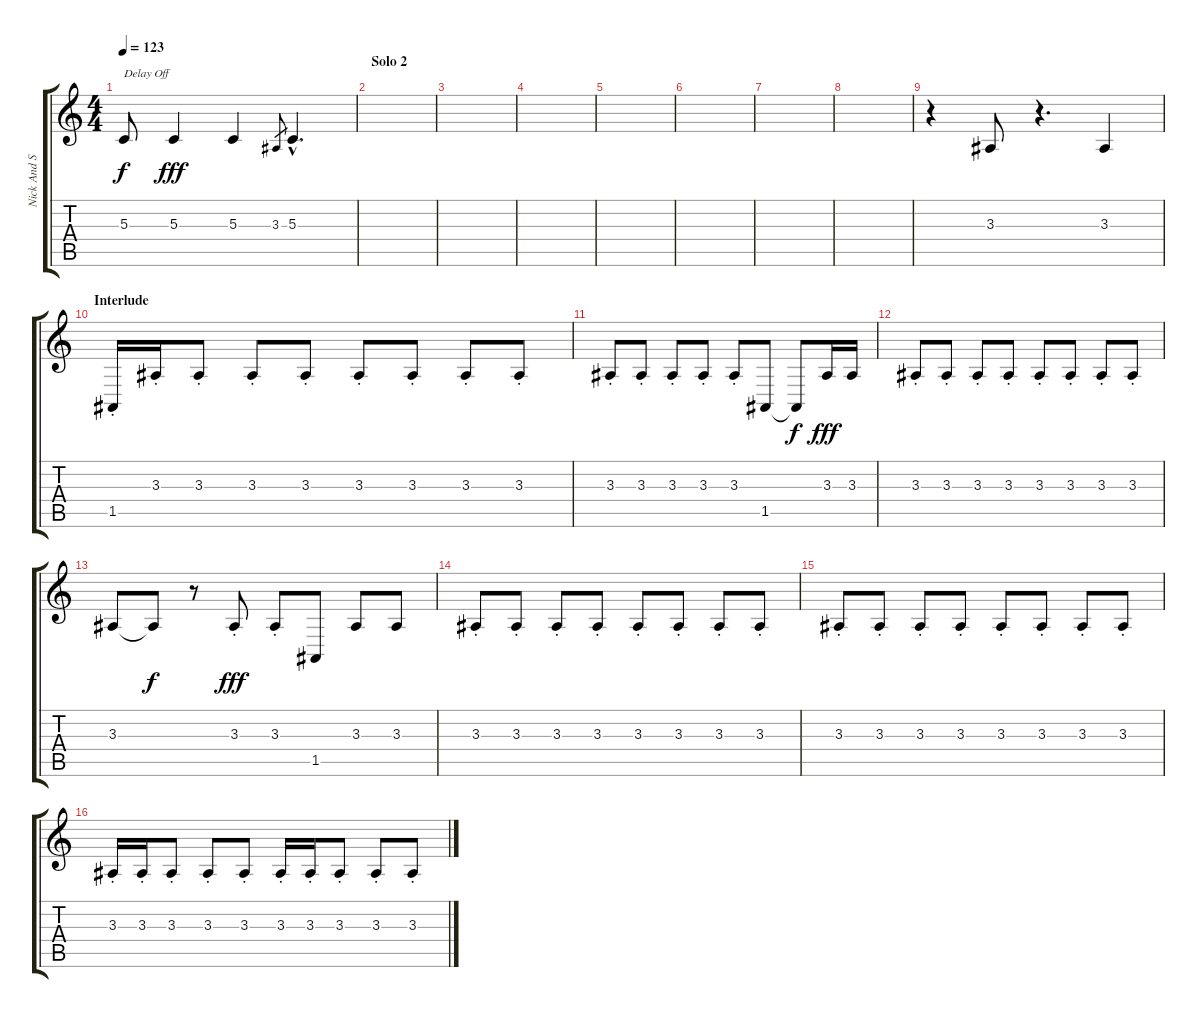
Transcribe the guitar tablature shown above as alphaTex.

\track ("Nick And S.A. Martinez (Voice)" "Nick And S") {instrument englishhorn}
\staff {score tabs}
\tuning (E4 B3 G3 D3 A2 E2) {hide}
\ts (4 4)
\tempo 123
\clef g2
\ks c
5.3{t}.8{txt "Delay Off" dy f} 5.3.4{dy fff} 5.3.4 3.3.8{gr} 5.3{hac}.4{d} |
\section ("" "Solo 2")
|
|
|
|
|
|
|
r.4 3.3.8 r.4{d} 3.3.4 |
\section ("" "Interlude")
1.5{st}.16{volume 8 instrument bassoon} 3.3{st}.16 3.3{st}.8 3.3{st}.8 3.3{st}.8 3.3{st}.8 3.3{st}.8 3.3{st}.8 3.3{st}.8 |
3.3{st}.8 3.3{st}.8 3.3{st}.8 3.3{st}.8 3.3{st}.8 1.5.8 1.5{t}.8{dy f} 3.3.16{dy fff} 3.3.16 |
3.3{st}.8 3.3{st}.8 3.3{st}.8 3.3{st}.8 3.3{st}.8 3.3{st}.8 3.3{st}.8 3.3{st}.8 |
3.3.8 3.3{t}.8{dy f} r.8 3.3{st}.8{dy fff} 3.3{st}.8 1.5.8 3.3.8 3.3.8 |
\section ("" "")
3.3{st}.8 3.3{st}.8 3.3{st}.8 3.3{st}.8 3.3{st}.8 3.3{st}.8 3.3{st}.8 3.3{st}.8 |
3.3{st}.8 3.3{st}.8 3.3{st}.8 3.3{st}.8 3.3{st}.8 3.3{st}.8 3.3{st}.8 3.3{st}.8 |
3.3{st}.16 3.3{st}.16 3.3{st}.8 3.3{st}.8 3.3{st}.8 3.3{st}.16 3.3{st}.16 3.3{st}.8 3.3{st}.8 3.3{st}.8
